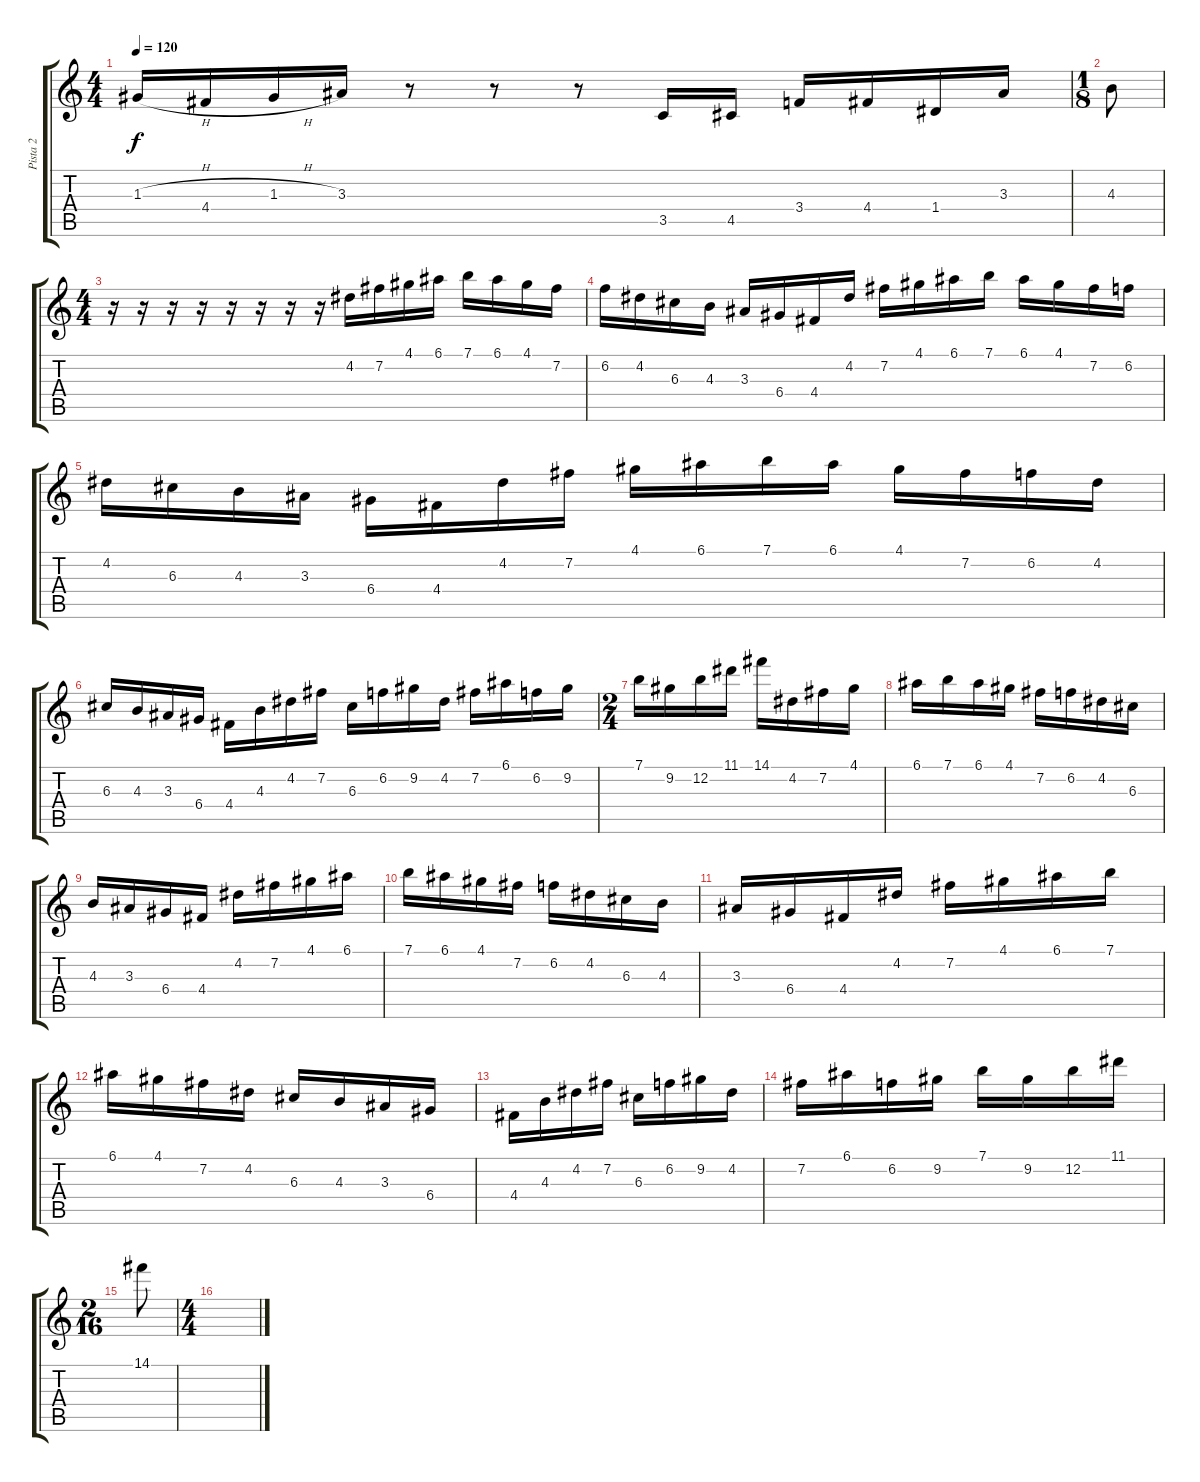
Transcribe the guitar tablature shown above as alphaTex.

\track ("Pista 2" "Pista 2") {instrument overdrivenguitar}
\staff {score tabs}
\tuning (E4 B3 G3 D3 A2 E2) {hide}
\ts (4 4)
\tempo 120
\clef g2
\ks c
1.3{h}.16{dy f} 4.4.16 1.3{h}.16 3.3.16 r.8 r.8 r.8 3.5.16 4.5.16 3.4.16 4.4.16 1.4.16 3.3.16 |
\ts (1 8)
4.3.8 |
\ts (4 4)
r.16 r.16 r.16 r.16 r.16 r.16 r.16 r.16 4.2.16 7.2.16 4.1.16 6.1.16 7.1.16 6.1.16 4.1.16 7.2.16 |
6.2.16 4.2.16 6.3.16 4.3.16 3.3.16 6.4.16 4.4.16 4.2.16 7.2.16 4.1.16 6.1.16 7.1.16 6.1.16 4.1.16 7.2.16 6.2.16 |
4.2.16 6.3.16 4.3.16 3.3.16 6.4.16 4.4.16 4.2.16 7.2.16 4.1.16 6.1.16 7.1.16 6.1.16 4.1.16 7.2.16 6.2.16 4.2.16 |
6.3.16 4.3.16 3.3.16 6.4.16 4.4.16 4.3.16 4.2.16 7.2.16 6.3.16 6.2.16 9.2.16 4.2.16 7.2.16 6.1.16 6.2.16 9.2.16 |
\ts (2 4)
7.1.16 9.2.16 12.2.16 11.1.16 14.1.16 4.2.16 7.2.16 4.1.16 |
6.1.16 7.1.16 6.1.16 4.1.16 7.2.16 6.2.16 4.2.16 6.3.16 |
4.3.16 3.3.16 6.4.16 4.4.16 4.2.16 7.2.16 4.1.16 6.1.16 |
7.1.16 6.1.16 4.1.16 7.2.16 6.2.16 4.2.16 6.3.16 4.3.16 |
3.3.16 6.4.16 4.4.16 4.2.16 7.2.16 4.1.16 6.1.16 7.1.16 |
6.1.16 4.1.16 7.2.16 4.2.16 6.3.16 4.3.16 3.3.16 6.4.16 |
4.4.16 4.3.16 4.2.16 7.2.16 6.3.16 6.2.16 9.2.16 4.2.16 |
7.2.16 6.1.16 6.2.16 9.2.16 7.1.16 9.2.16 12.2.16 11.1.16 |
\ts (2 16)
14.1.8 |
\ts (4 4)
